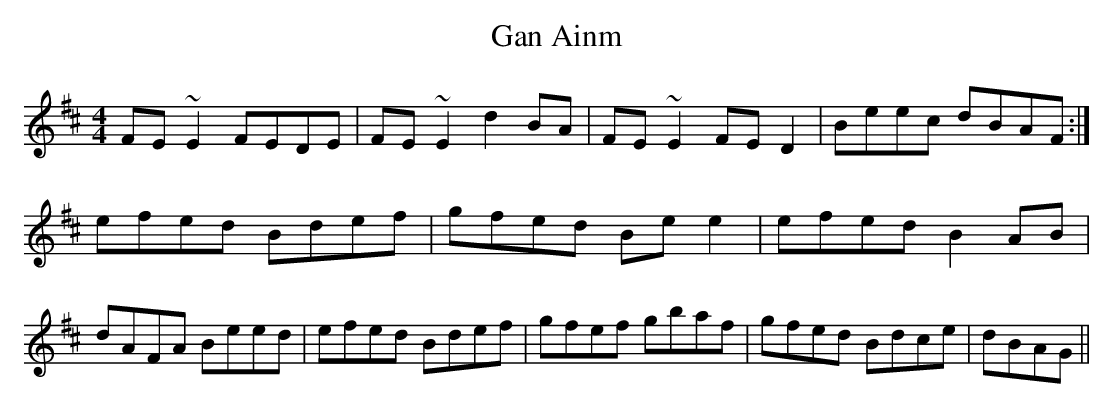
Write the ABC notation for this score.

X:1
T:Gan Ainm
M:4/4
L:1/8
K:D
FE~E2 FEDE | FE~E2 d2BA | FE~E2 FED2 | Beec dBAF:| efed Bdef | gfed Bee2 |\
efed B2AB | dAFA Beed | efed Bdef | gfef gbaf | gfed Bdce | dBAG ||
